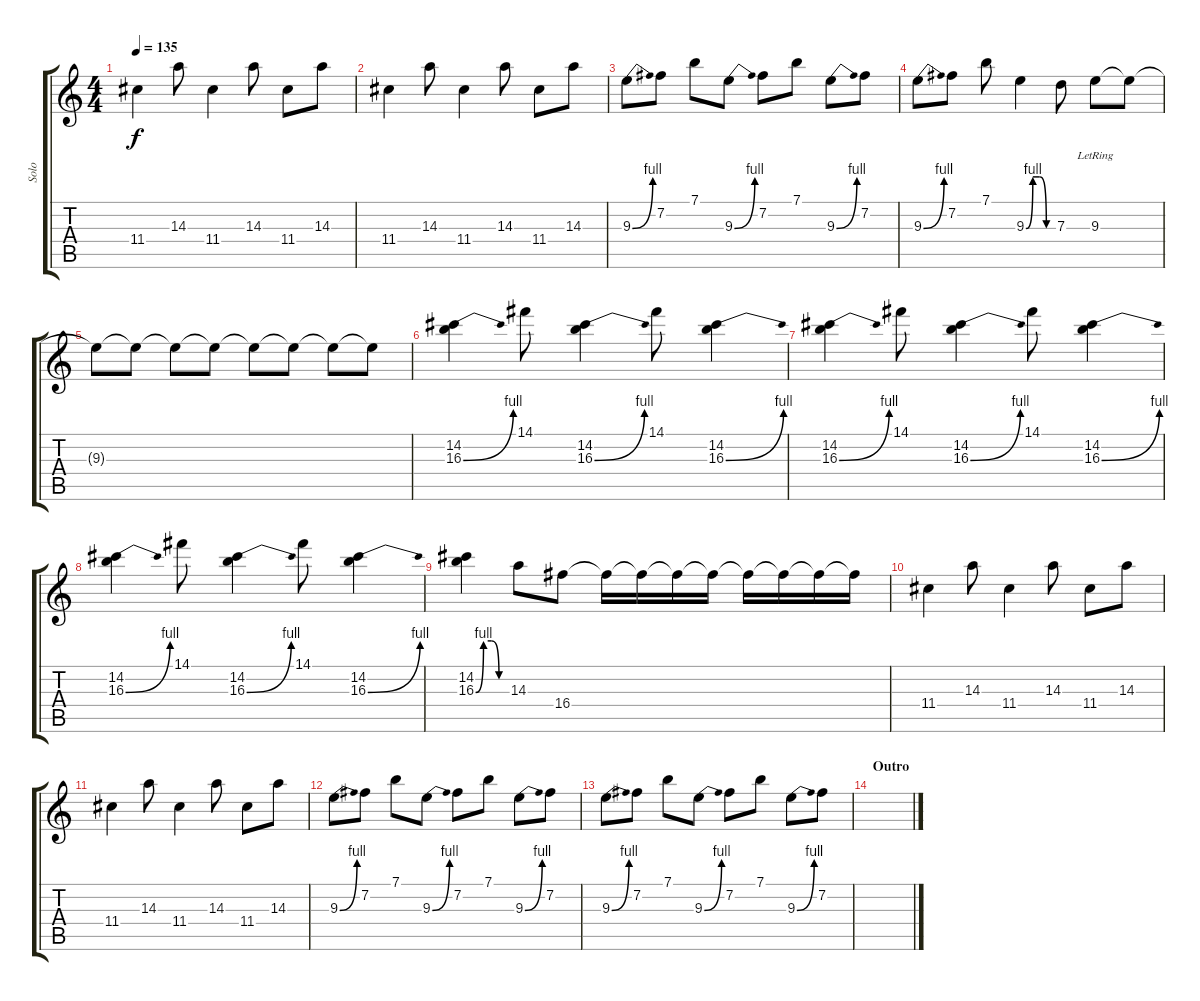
\track ("Solo" "Solo") {instrument distortionguitar}
\staff {score tabs}
\tuning (E4 B3 G3 D3 A2 E2) {hide}
\ts (4 4)
\tempo 135
\clef g2
\ks c
11.4.4{dy f} 14.3.8 11.4.4 14.3.8 11.4.8 14.3.8 |
11.4.4 14.3.8 11.4.4 14.3.8 11.4.8 14.3.8 |
9.3{be (bend 0 0 60 4)}.8 7.2.8 7.1.8 9.3{be (bend 0 0 60 4)}.8 7.2.8 7.1.8 9.3{be (bend 0 0 60 4)}.8 7.2.8 |
9.3{be (bend 0 0 60 4)}.8 7.2.8 7.1.8 9.3{be (custom 0 0 15 4 30 4 45 0 60 0)}.4 7.3.8 9.3{lr}.8 9.3{t}.8 |
9.3{t}.8 9.3{t}.8 9.3{t}.8 9.3{t}.8 9.3{t}.8 9.3{t}.8 9.3{t}.8 9.3{t}.8 |
(14.2 16.3{be (bend 0 0 60 4)}).4 14.1.8 (14.2 16.3{be (bend 0 0 60 4)}).4 14.1.8 (14.2 16.3{be (bend 0 0 60 4)}).4 |
(14.2 16.3{be (bend 0 0 60 4)}).4 14.1.8 (14.2 16.3{be (bend 0 0 60 4)}).4 14.1.8 (14.2 16.3{be (bend 0 0 60 4)}).4 |
(14.2 16.3{be (bend 0 0 60 4)}).4 14.1.8 (14.2 16.3{be (bend 0 0 60 4)}).4 14.1.8 (14.2 16.3{be (bend 0 0 60 4)}).4 |
(14.2 16.3{be (custom 0 0 15 4 30 4 45 0 60 0)}).4 14.3.8 16.4.8 16.4{t}.16 16.4{t}.16 16.4{t}.16 16.4{t}.16 16.4{t}.16 16.4{t}.16 16.4{t}.16 16.4{t}.16 |
11.4.4 14.3.8 11.4.4 14.3.8 11.4.8 14.3.8 |
11.4.4 14.3.8 11.4.4 14.3.8 11.4.8 14.3.8 |
9.3{be (bend 0 0 60 4)}.8 7.2.8 7.1.8 9.3{be (bend 0 0 60 4)}.8 7.2.8 7.1.8 9.3{be (bend 0 0 60 4)}.8 7.2.8 |
9.3{be (bend 0 0 60 4)}.8 7.2.8 7.1.8 9.3{be (bend 0 0 60 4)}.8 7.2.8 7.1.8 9.3{be (bend 0 0 60 4)}.8 7.2.8 |
\section ("" "Outro")
